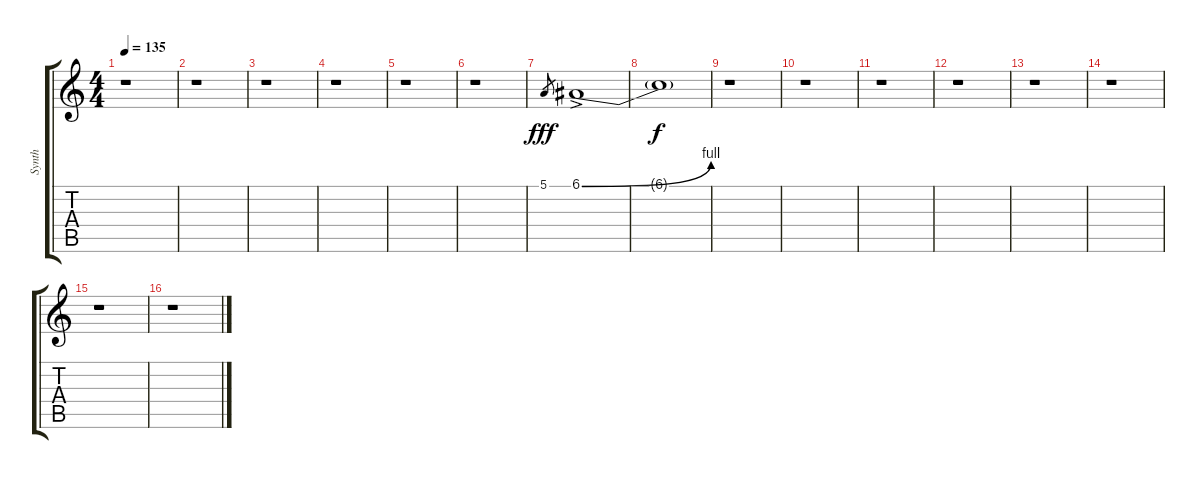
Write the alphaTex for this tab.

\track ("Synth" "Synth") {instrument honkytonkpiano}
\staff {score tabs}
\tuning (E4 B3 G3 D3 A2 E2) {hide}
\ts (4 4)
\tempo 135
\clef g2
\ks c
r.1{dy fff instrument honkytonkpiano} |
r.1 |
r.1 |
r.1 |
r.1 |
r.1 |
5.1.8{gr} 6.1{be (bend 0 0 60 4) ac}.1 |
6.1{t}.1{dy f} |
r.1 |
r.1 |
r.1 |
r.1 |
r.1 |
r.1 |
r.1 |
r.1
